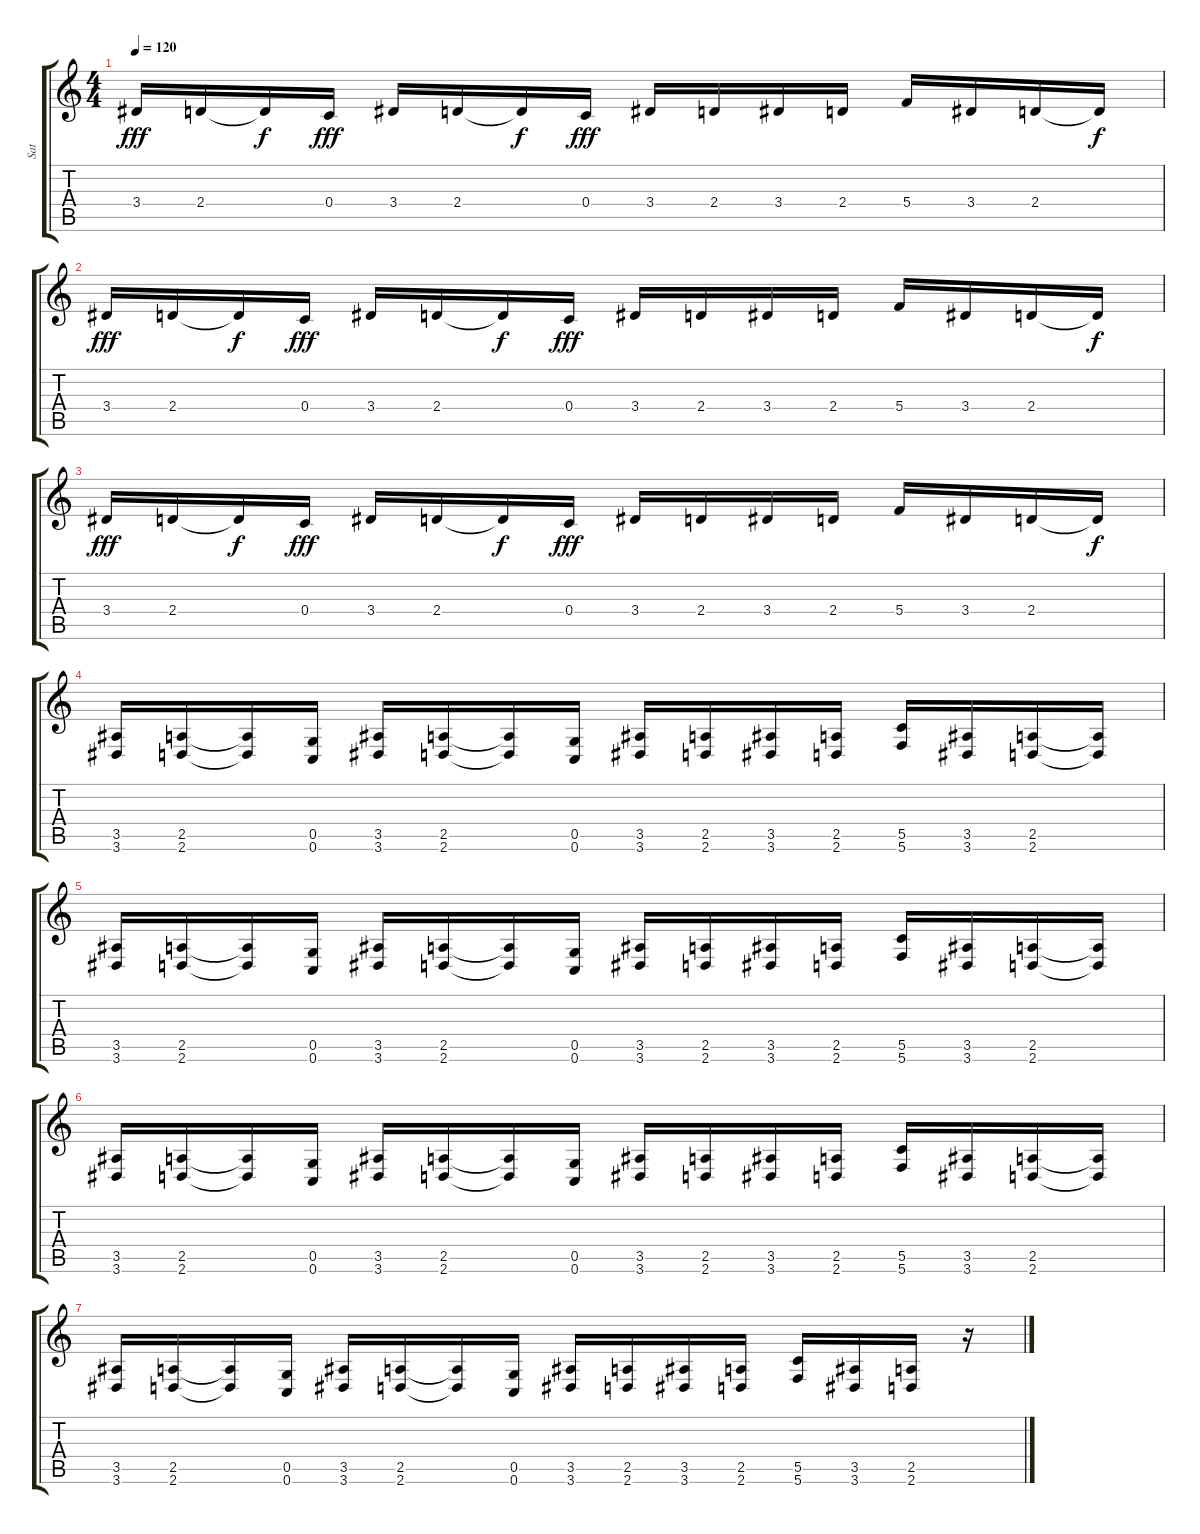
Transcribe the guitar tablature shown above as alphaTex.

\track ("Sat" "Sat") {instrument acousticguitarsteel}
\staff {score tabs}
\tuning (D4 A3 F3 C3 G2 C2) {hide}
\ts (4 4)
\tempo 120
\clef g2
\ks c
3.4.16{dy fff} 2.4.16 2.4{t}.16{dy f} 0.4.16{dy fff} 3.4.16 2.4.16 2.4{t}.16{dy f} 0.4.16{dy fff} 3.4.16 2.4.16 3.4.16 2.4.16 5.4.16 3.4.16 2.4.16 2.4{t}.16{dy f} |
3.4.16{dy fff} 2.4.16 2.4{t}.16{dy f} 0.4.16{dy fff} 3.4.16 2.4.16 2.4{t}.16{dy f} 0.4.16{dy fff} 3.4.16 2.4.16 3.4.16 2.4.16 5.4.16 3.4.16 2.4.16 2.4{t}.16{dy f} |
3.4.16{dy fff} 2.4.16 2.4{t}.16{dy f} 0.4.16{dy fff} 3.4.16 2.4.16 2.4{t}.16{dy f} 0.4.16{dy fff} 3.4.16 2.4.16 3.4.16 2.4.16 5.4.16 3.4.16 2.4.16 2.4{t}.16{dy f} |
(3.5 3.6).16 (2.5 2.6).16 (2.5{t} 2.6{t}).16 (0.5 0.6).16 (3.5 3.6).16 (2.5 2.6).16 (2.5{t} 2.6{t}).16 (0.5 0.6).16 (3.5 3.6).16 (2.5 2.6).16 (3.5 3.6).16 (2.5 2.6).16 (5.5 5.6).16 (3.5 3.6).16 (2.5 2.6).16 (2.5{t} 2.6{t}).16 |
(3.5 3.6).16 (2.5 2.6).16 (2.5{t} 2.6{t}).16 (0.5 0.6).16 (3.5 3.6).16 (2.5 2.6).16 (2.5{t} 2.6{t}).16 (0.5 0.6).16 (3.5 3.6).16 (2.5 2.6).16 (3.5 3.6).16 (2.5 2.6).16 (5.5 5.6).16 (3.5 3.6).16 (2.5 2.6).16 (2.5{t} 2.6{t}).16 |
(3.5 3.6).16 (2.5 2.6).16 (2.5{t} 2.6{t}).16 (0.5 0.6).16 (3.5 3.6).16 (2.5 2.6).16 (2.5{t} 2.6{t}).16 (0.5 0.6).16 (3.5 3.6).16 (2.5 2.6).16 (3.5 3.6).16 (2.5 2.6).16 (5.5 5.6).16 (3.5 3.6).16 (2.5 2.6).16 (2.5{t} 2.6{t}).16 |
(3.5 3.6).16 (2.5 2.6).16 (2.5{t} 2.6{t}).16 (0.5 0.6).16 (3.5 3.6).16 (2.5 2.6).16 (2.5{t} 2.6{t}).16 (0.5 0.6).16 (3.5 3.6).16 (2.5 2.6).16 (3.5 3.6).16 (2.5 2.6).16 (5.5 5.6).16 (3.5 3.6).16 (2.5 2.6).16 r.16
